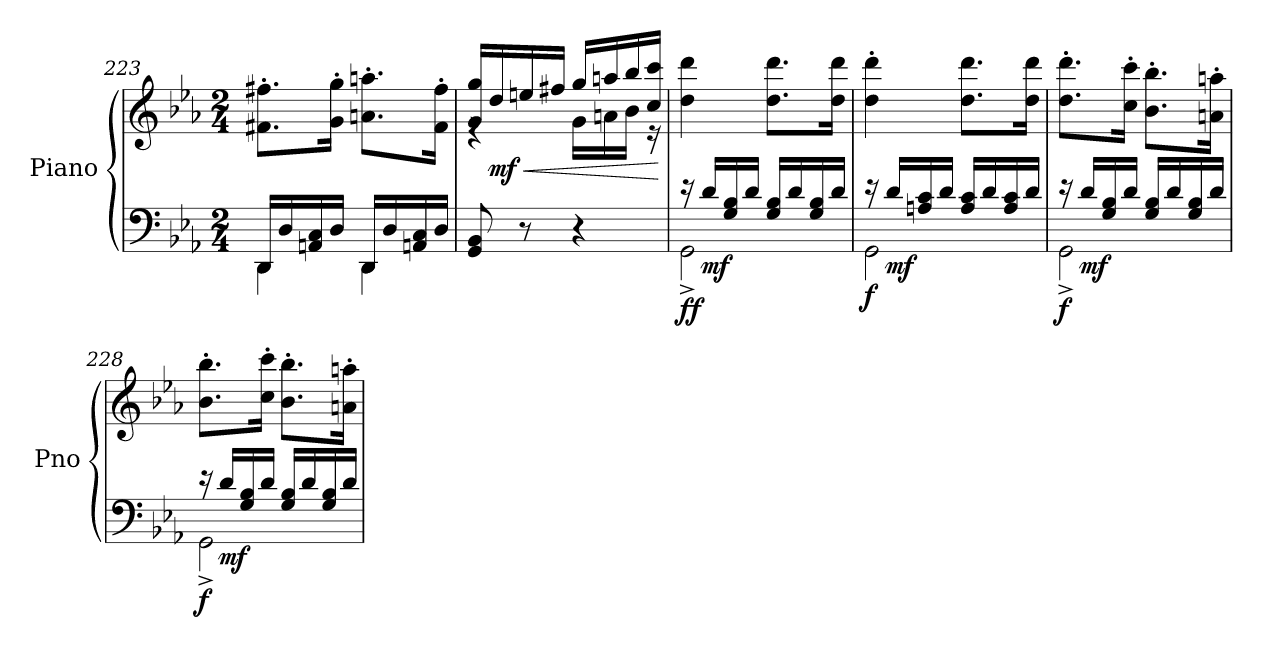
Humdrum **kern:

**kern	**kern	**dynam
*part1	*part1	*part1
*staff2	*staff1	*staff1/2
*I"Piano	*	*
*I'Pno	*	*
*clefF4	*clefG2	*
*k[b-e-a-]	*k[b-e-a-]	*
*M2/4	*M2/4	*
=223	=223	=223
*^	*	*
16DD/LL	4DD\	8.f#X\' 8.ff#X\'L	.
16D/	.	.	.
16AAn/ 16C/	.	.	.
16D/JJ	.	16g\' 16gg\'Jk	.
16DD/LL	4DD\	8.an\' 8.aan\'L	.
16D/	.	.	.
16AAn/ 16C/	.	.	.
16D/JJ	.	16f#\' 16ff#\'Jk	.
*v	*v	*	*
=224	=224	=224
*	*^	*
8GG/ 8BB-/	16g/ 16gg/LL	4re	.
!	!	!	!LO:HP:b
!	!	!	!LO:DY:n=1:b
.	16dd/	.	< mf
8r	16een/	.	.
.	16ff#X/JJ	.	.
4r	16gg/LL	16g\LL	.
.	16aan/	16an\	.
.	16bb-/	16b-\JJ	.
.	16cc/ 16ccc/JJ	16r	.
*	*v	*v	*
.	.	[
!!LO:LB:g=z
=225	=225	=225
*^	*	*
!	!	!	!LO:DY:b=2
!	!	!	!LO:DY:n=1:b
16r	2GG^\	4dd\ 4ddd\	f f
!	!	!	!LO:DY:n=2:b=2
16d/LL	.	.	mf
16G/ 16B-/	.	.	.
16d/JJ	.	.	.
16G/ 16B-/LL	.	8.dd\ 8.ddd\L	.
16d/	.	.	.
16G/ 16B-/	.	.	.
16d/JJ	.	16dd\ 16ddd\Jk	.
=226	=226	=226	=226
!	!	!	!LO:DY:b=2
16r	2GG\	4dd\' 4ddd\'	f
!	!	!	!LO:DY:b=2
16d/LL	.	.	mf
16An/ 16c/	.	.	.
16d/JJ	.	.	.
16A/ 16c/LL	.	8.dd\ 8.ddd\L	.
16d/	.	.	.
16A/ 16c/	.	.	.
16d/JJ	.	16dd\ 16ddd\Jk	.
=227	=227	=227	=227
!	!	!	!LO:DY:b=2
16r	2GG^\	8.dd\' 8.ddd\'L	f
!	!	!	!LO:DY:b=2
16d/LL	.	.	mf
16G/ 16B-/	.	.	.
16d/JJ	.	16cc\' 16ccc\'Jk	.
16G/ 16B-/LL	.	8.b-\' 8.bb-\'L	.
16d/	.	.	.
16G/ 16B-/	.	.	.
16d/JJ	.	16an\' 16aan\'Jk	.
=228	=228	=228	=228
!	!	!	!LO:DY:b=2
16r	2GG^\	8.b-\' 8.bb-\'L	f
!	!	!	!LO:DY:b=2
16d/LL	.	.	mf
16G/ 16B-/	.	.	.
16d/JJ	.	16cc\' 16ccc\'Jk	.
16G/ 16B-/LL	.	8.b-\' 8.bb-\'L	.
16d/	.	.	.
16G/ 16B-/	.	.	.
16d/JJ	.	16an\' 16aan\'Jk	.
*v	*v	*	*
=	=	=
*-	*-	*-
